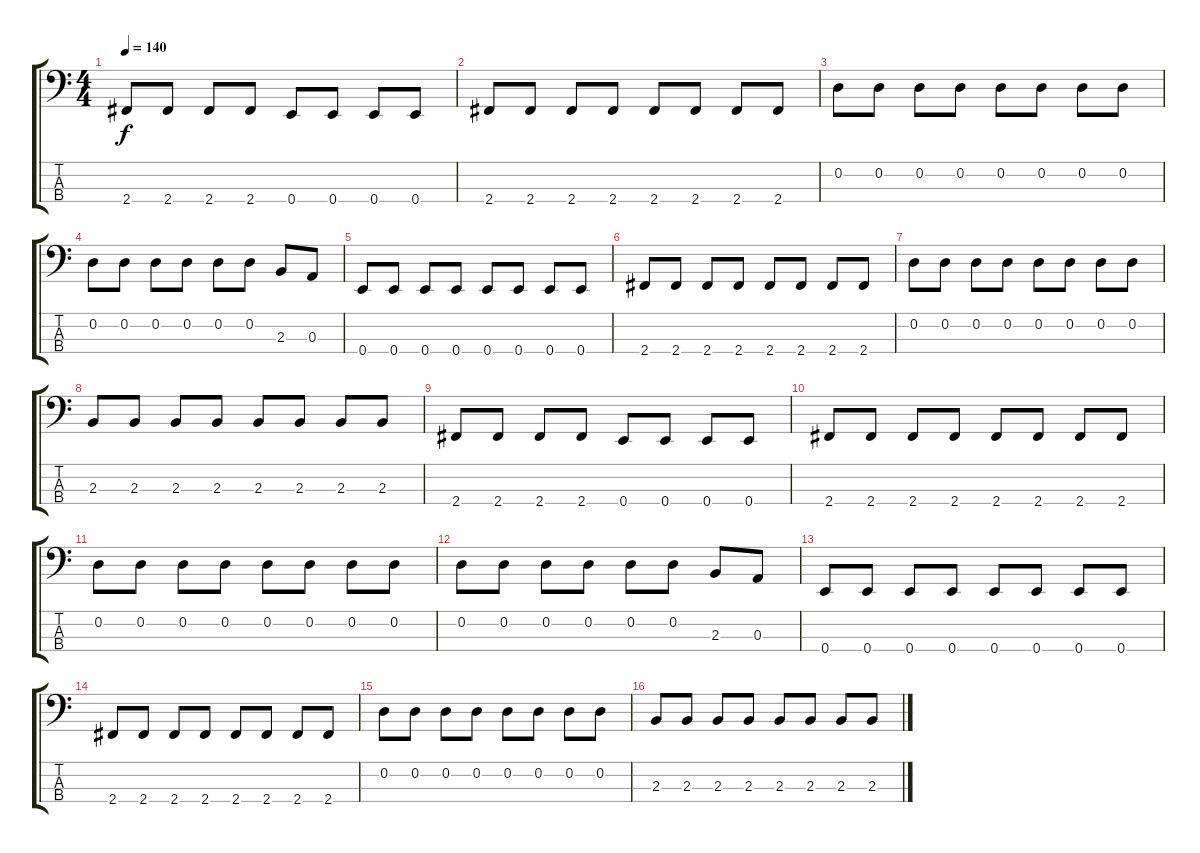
\track "" {instrument electricbassfinger}
\staff {score tabs}
\tuning (G2 D2 A1 E1) {hide}
\ts (4 4)
\tempo 140
\clef f4
\ks c
2.4.8{dy f} 2.4.8 2.4.8 2.4.8 0.4.8 0.4.8 0.4.8 0.4.8 |
2.4.8 2.4.8 2.4.8 2.4.8 2.4.8 2.4.8 2.4.8 2.4.8 |
0.2.8 0.2.8 0.2.8 0.2.8 0.2.8 0.2.8 0.2.8 0.2.8 |
0.2.8 0.2.8 0.2.8 0.2.8 0.2.8 0.2.8 2.3.8 0.3.8 |
0.4.8 0.4.8 0.4.8 0.4.8 0.4.8 0.4.8 0.4.8 0.4.8 |
2.4.8 2.4.8 2.4.8 2.4.8 2.4.8 2.4.8 2.4.8 2.4.8 |
0.2.8 0.2.8 0.2.8 0.2.8 0.2.8 0.2.8 0.2.8 0.2.8 |
2.3.8 2.3.8 2.3.8 2.3.8 2.3.8 2.3.8 2.3.8 2.3.8 |
2.4.8 2.4.8 2.4.8 2.4.8 0.4.8 0.4.8 0.4.8 0.4.8 |
2.4.8 2.4.8 2.4.8 2.4.8 2.4.8 2.4.8 2.4.8 2.4.8 |
0.2.8 0.2.8 0.2.8 0.2.8 0.2.8 0.2.8 0.2.8 0.2.8 |
0.2.8 0.2.8 0.2.8 0.2.8 0.2.8 0.2.8 2.3.8 0.3.8 |
0.4.8 0.4.8 0.4.8 0.4.8 0.4.8 0.4.8 0.4.8 0.4.8 |
2.4.8 2.4.8 2.4.8 2.4.8 2.4.8 2.4.8 2.4.8 2.4.8 |
0.2.8 0.2.8 0.2.8 0.2.8 0.2.8 0.2.8 0.2.8 0.2.8 |
2.3.8 2.3.8 2.3.8 2.3.8 2.3.8 2.3.8 2.3.8 2.3.8
